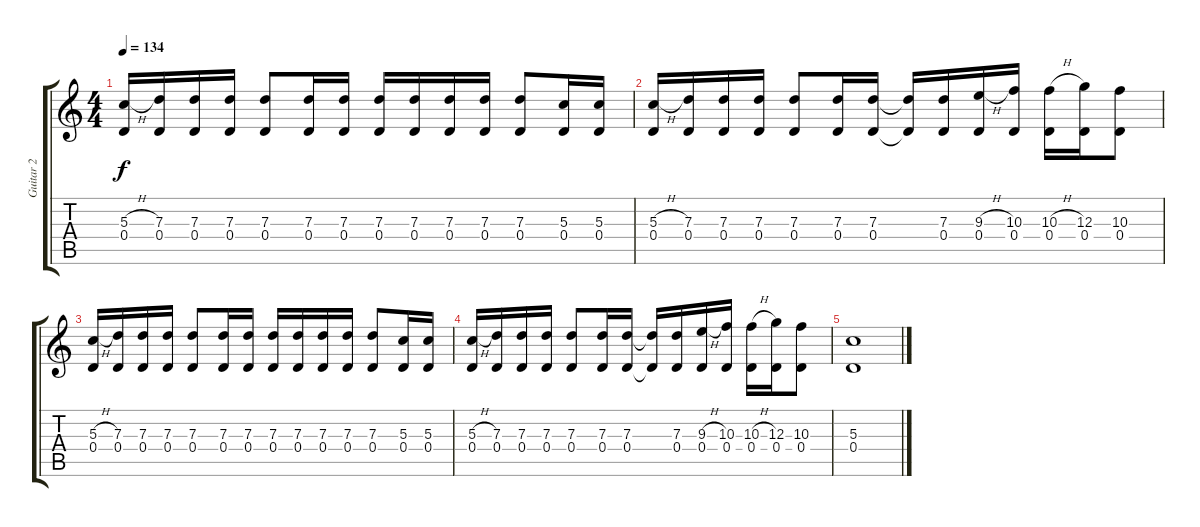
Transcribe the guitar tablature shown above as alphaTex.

\track ("Guitar 2" "Guitar 2") {instrument overdrivenguitar}
\staff {score tabs}
\tuning (E4 B3 G3 D3 A2 E2) {hide}
\ts (4 4)
\tempo 134
\clef g2
\ks c
(5.3{h} 0.4).16{dy f} (7.3 0.4).16 (7.3 0.4).16 (7.3 0.4).16 (7.3 0.4).8 (7.3 0.4).16 (7.3 0.4).16 (7.3 0.4).16 (7.3 0.4).16 (7.3 0.4).16 (7.3 0.4).16 (7.3 0.4).8 (5.3 0.4).16 (5.3 0.4).16 |
(5.3{h} 0.4).16 (7.3 0.4).16 (7.3 0.4).16 (7.3 0.4).16 (7.3 0.4).8 (7.3 0.4).16 (7.3 0.4).16 (7.3{t} 0.4{t}).16 (7.3 0.4).16 (9.3{h} 0.4).16 (10.3 0.4).16 (10.3{h} 0.4).16 (12.3 0.4).16 (10.3 0.4).8 |
(5.3{h} 0.4).16 (7.3 0.4).16 (7.3 0.4).16 (7.3 0.4).16 (7.3 0.4).8 (7.3 0.4).16 (7.3 0.4).16 (7.3 0.4).16 (7.3 0.4).16 (7.3 0.4).16 (7.3 0.4).16 (7.3 0.4).8 (5.3 0.4).16 (5.3 0.4).16 |
(5.3{h} 0.4).16 (7.3 0.4).16 (7.3 0.4).16 (7.3 0.4).16 (7.3 0.4).8 (7.3 0.4).16 (7.3 0.4).16 (7.3{t} 0.4{t}).16 (7.3 0.4).16 (9.3{h} 0.4).16 (10.3 0.4).16 (10.3{h} 0.4).16 (12.3 0.4).16 (10.3 0.4).8 |
(5.3 0.4).1
